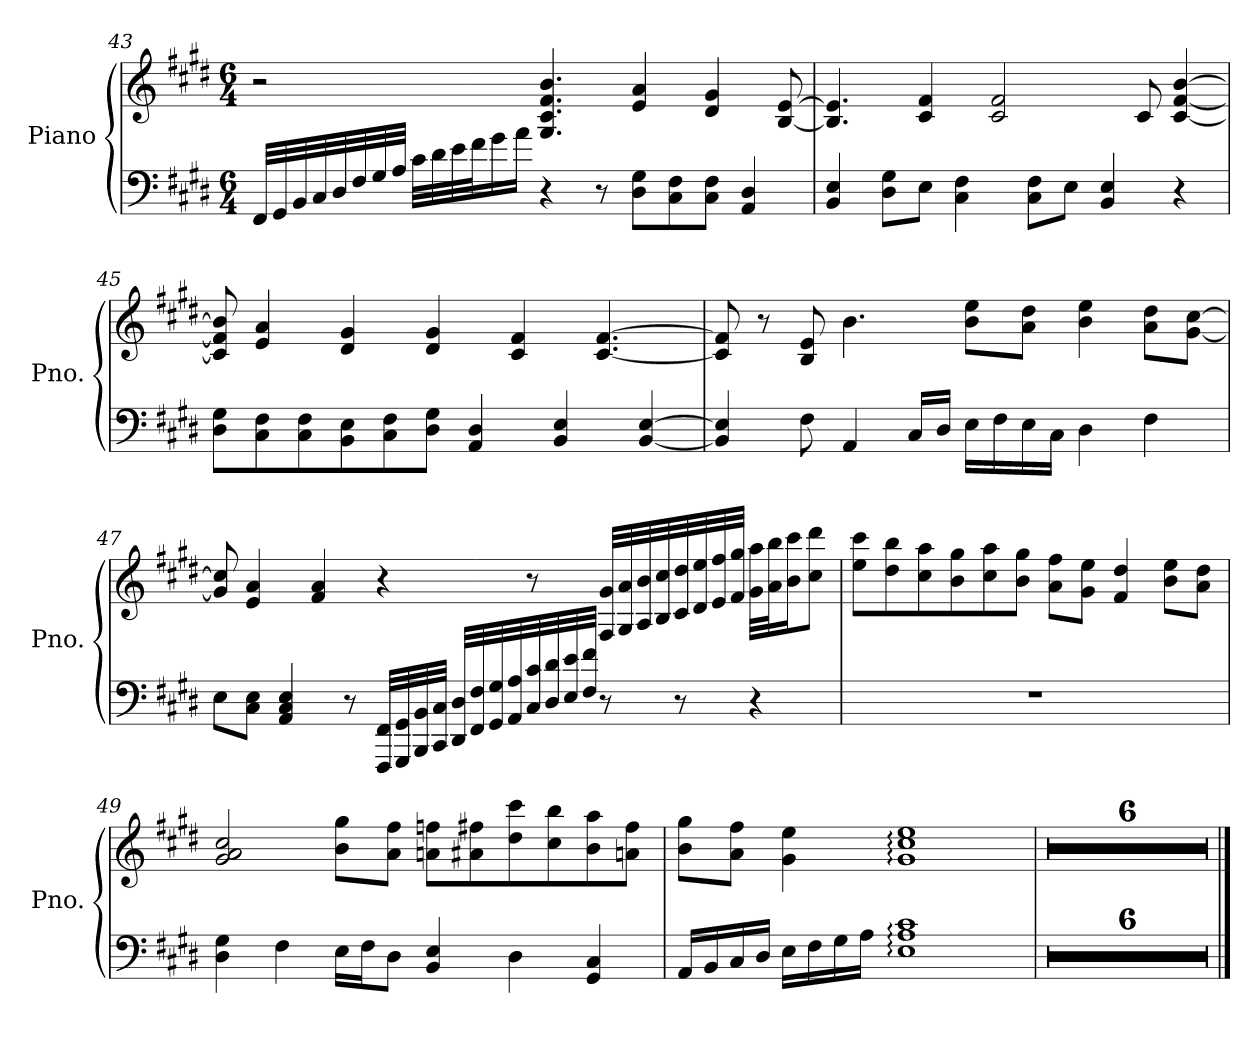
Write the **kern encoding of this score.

**kern	**kern
*part1	*part1
*staff2	*staff1
*I"Piano	*
*I'Pno.	*
!!LO:LB:g=z
*clefF4	*clefG2
*k[f#c#g#d#]	*k[f#c#g#d#]
*M6/4	*M6/4
=43	=43
32FF#/LLL	2r
32GG#/	.
32BB/	.
32C#/	.
32D#/	.
32F#/	.
32G#/	.
32A/JJJ	.
32c#\LLL	.
32d#\	.
32e\	.
32f#\J	.
16g#\	.
16a\JJ	.
4r	4.G#/ 4.c#/ 4.f#/ 4.b/
8r	.
8D#\ 8G#\L	4e/ 4a/
8C#\ 8F#\	.
8C#\ 8F#\J	4d#/ 4g#/
4AA/ 4D#/	.
.	[8B/ [8e/
=44	=44
4BB/ 4E/	4.B/] 4.e/]
8D#\ 8G#\L	.
8E\J	4c#/ 4f#/
4C#\ 4F#\	.
.	2c#/ 2f#/
8C#\ 8F#\L	.
8E\J	.
4BB/ 4E/	.
.	8c#/
4r	[4c#/ [4f#/ [4b/
=45	=45
8D#\ 8G#\L	8c#/] 8f#/] 8b/]
8C#\ 8F#\	4e/ 4a/
8C#\ 8F#\	.
8BB\ 8E\	4d#/ 4g#/
8C#\ 8F#\	.
8D#\ 8G#\J	4d#/ 4g#/
4AA/ 4D#/	.
.	4c#/ 4f#/
4BB/ 4E/	.
.	[4.c#/ [4.f#/
[4BB/ [4E/	.
!!LO:LB:g=z
=46	=46
4BB/] 4E/]	8c#/] 8f#/]
.	8r
8F#\	8B/ 8e/
4AA/	4.b\
16C#/LL	.
16D#/JJ	.
16E\LL	8b\ 8ee\L
16F#\	.
16E\	8a\ 8dd#\J
16C#\JJ	.
4D#\	4b\ 4ee\
4F#\	8a\ 8dd#\L
.	[8g#\ [8cc#\J
=47	=47
8E\L	8g#/] 8cc#/]
8C#\ 8E\J	4e/ 4a/
4AA/ 4C#/ 4E/	.
.	4f#/ 4a/
8r	.
32FFF#/ 32FF#/LLL	4r
32GGG#/ 32GG#/	.
32BBB/ 32BB/	.
32CC#/ 32C#/JJJ	.
32DD#/ 32D#/LLL	.
32FF#/ 32F#/	.
32GG#/ 32G#/	.
32AA/ 32A/	.
32C#/ 32c#/	8r
32D#/ 32d#/	.
32E/ 32e/	.
32F#/ 32f#/JJJ	.
8r	32F#/ 32g#/LLL
.	32G#/ 32a/
.	32A/ 32b/
.	32B/ 32cc#/
8r	32c#/ 32dd#/
.	32d#/ 32ee/
.	32e/ 32ff#/
.	32f#/ 32gg#/JJJ
4r	32g#\ 32aa\LLL
.	32a\ 32bb\J
.	16b\ 16ccc#\J
.	8cc#\ 8ddd#\J
!!LO:PB:g=z
=48	=48
1.r	8ee\ 8ccc#\L
.	8dd#\ 8bb\
.	8cc#\ 8aa\
.	8b\ 8gg#\
.	8cc#\ 8aa\
.	8b\ 8gg#\J
.	8a\ 8ff#\L
.	8g#\ 8ee\J
.	4f#/ 4dd#/
.	8b\ 8ee\L
.	8a\ 8dd#\J
=49	=49
4D#\ 4G#\	2g#/ 2a/ 2cc#/
4F#\	.
16E\LL	8b\ 8gg#\L
16F#\J	.
8D#\J	8a\ 8ff#\J
4BB/ 4E/	8an\ 8ffn\L
.	8a#X\ 8ff#X\
4D#\	8dd#\ 8ccc#\
.	8cc#\ 8bb\
4GG#/ 4C#/	8b\ 8aa\
.	8an\ 8ff#\J
=50	=50
16AA/LL	8b\ 8gg#\L
16BB/	.
16C#/	8a\ 8ff#\J
16D#/JJ	.
16E\LL	4g#\ 4ee\
16F#\	.
16G#\	.
16A\JJ	.
1E: 1A: 1c#:	1g#: 1cc#: 1ee:
=51	=51
1.r	1.r
=52	=52
1.r	1.r
=53	=53
1.r	1.r
!!LO:LB:g=z
=54	=54
1.r	1.r
=55	=55
1.r	1.r
=56	=56
1.r	1.r
==	==
*-	*-
